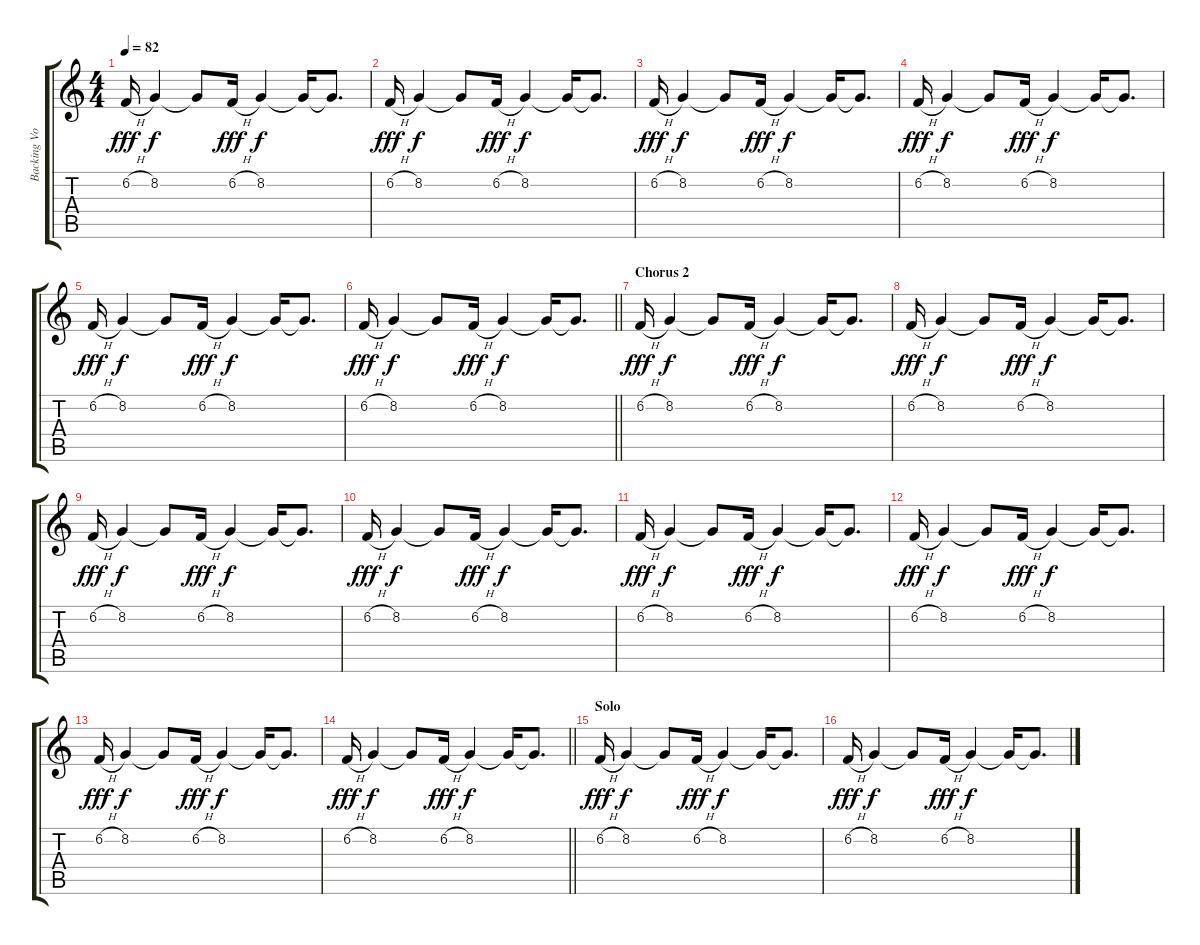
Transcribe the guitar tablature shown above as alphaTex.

\track ("Backing Vocals" "Backing Vo") {instrument lead6voice}
\staff {score tabs}
\tuning (E4 B3 G3 D3 A2 E2) {hide}
\ts (4 4)
\tempo 82
\clef g2
\ks c
6.2{h}.16{dy fff} 8.2.4{dy f} 8.2{t}.8 6.2{h}.16{dy fff} 8.2.4{dy f} 8.2{t}.16 8.2{t}.8{d} |
6.2{h}.16{dy fff} 8.2.4{dy f} 8.2{t}.8 6.2{h}.16{dy fff} 8.2.4{dy f} 8.2{t}.16 8.2{t}.8{d} |
6.2{h}.16{dy fff} 8.2.4{dy f} 8.2{t}.8 6.2{h}.16{dy fff} 8.2.4{dy f} 8.2{t}.16 8.2{t}.8{d} |
6.2{h}.16{dy fff} 8.2.4{dy f} 8.2{t}.8 6.2{h}.16{dy fff} 8.2.4{dy f} 8.2{t}.16 8.2{t}.8{d} |
6.2{h}.16{dy fff} 8.2.4{dy f} 8.2{t}.8 6.2{h}.16{dy fff} 8.2.4{dy f} 8.2{t}.16 8.2{t}.8{d} |
\barLineRight lightlight
6.2{h}.16{dy fff} 8.2.4{dy f} 8.2{t}.8 6.2{h}.16{dy fff} 8.2.4{dy f} 8.2{t}.16 8.2{t}.8{d} |
\section ("" "Chorus 2")
6.2{h}.16{dy fff} 8.2.4{dy f} 8.2{t}.8 6.2{h}.16{dy fff} 8.2.4{dy f} 8.2{t}.16 8.2{t}.8{d} |
6.2{h}.16{dy fff} 8.2.4{dy f} 8.2{t}.8 6.2{h}.16{dy fff} 8.2.4{dy f} 8.2{t}.16 8.2{t}.8{d} |
6.2{h}.16{dy fff} 8.2.4{dy f} 8.2{t}.8 6.2{h}.16{dy fff} 8.2.4{dy f} 8.2{t}.16 8.2{t}.8{d} |
6.2{h}.16{dy fff} 8.2.4{dy f} 8.2{t}.8 6.2{h}.16{dy fff} 8.2.4{dy f} 8.2{t}.16 8.2{t}.8{d} |
6.2{h}.16{dy fff} 8.2.4{dy f} 8.2{t}.8 6.2{h}.16{dy fff} 8.2.4{dy f} 8.2{t}.16 8.2{t}.8{d} |
6.2{h}.16{dy fff} 8.2.4{dy f} 8.2{t}.8 6.2{h}.16{dy fff} 8.2.4{dy f} 8.2{t}.16 8.2{t}.8{d} |
6.2{h}.16{dy fff} 8.2.4{dy f} 8.2{t}.8 6.2{h}.16{dy fff} 8.2.4{dy f} 8.2{t}.16 8.2{t}.8{d} |
\barLineRight lightlight
6.2{h}.16{dy fff} 8.2.4{dy f} 8.2{t}.8 6.2{h}.16{dy fff} 8.2.4{dy f} 8.2{t}.16 8.2{t}.8{d} |
\section ("" "Solo")
6.2{h}.16{dy fff} 8.2.4{dy f} 8.2{t}.8 6.2{h}.16{dy fff} 8.2.4{dy f} 8.2{t}.16 8.2{t}.8{d} |
6.2{h}.16{dy fff} 8.2.4{dy f} 8.2{t}.8 6.2{h}.16{dy fff} 8.2.4{dy f} 8.2{t}.16 8.2{t}.8{d}
